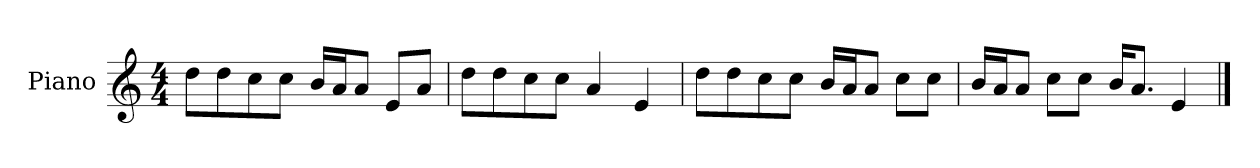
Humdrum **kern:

**kern
*part1
*staff1
*I"Piano
*I'P-no
*clefG2
*k[]
*M4/4
*MM90
=1
8dd\L
8dd\
8cc\
8cc\J
16b/LL
16a/J
8a/J
8e/L
8a/J
=2
8dd\L
8dd\
8cc\
8cc\J
4a/
4e/
=3
8dd\L
8dd\
8cc\
8cc\J
16b/LL
16a/J
8a/J
8cc\L
8cc\J
=4
16b/LL
16a/J
8a/J
8cc\L
8cc\J
16b/KL
8.a/J
4e/
==
*-
